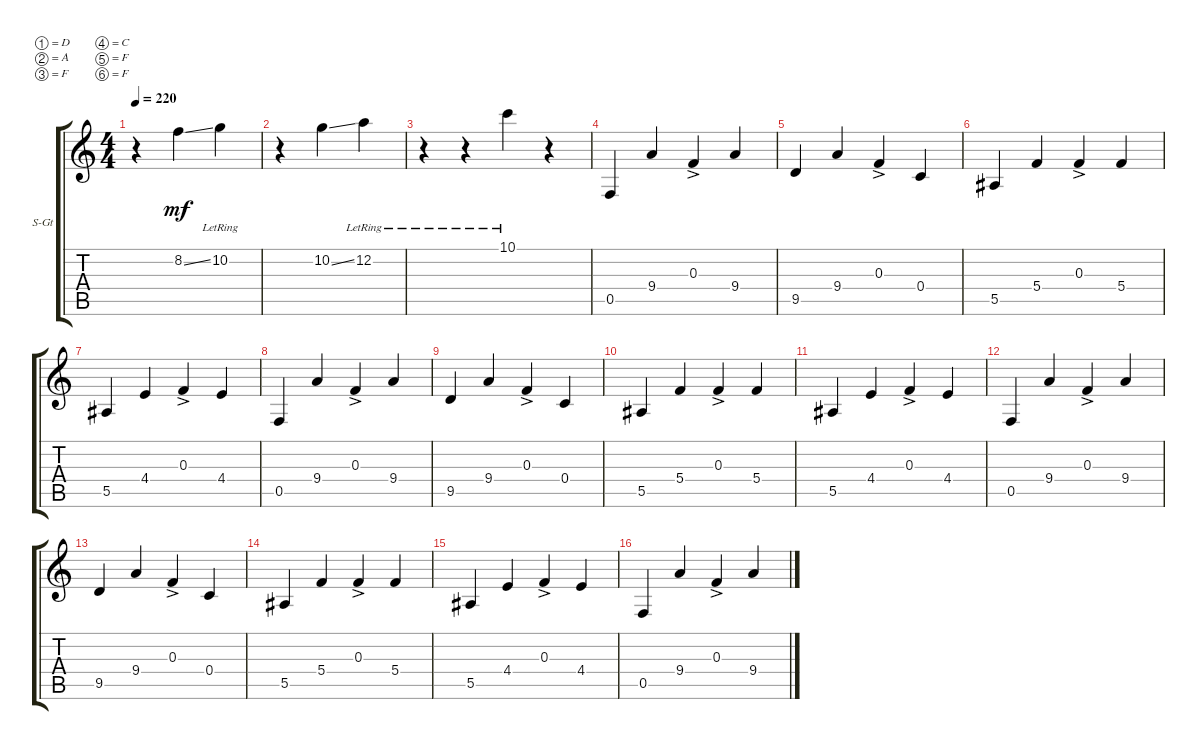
\defaultSystemsLayout 4
\bracketExtendMode groupsimilarinstruments
\firstSystemTrackNameOrientation horizontal
\otherSystemsTrackNameOrientation horizontal
\track ("Steel Guitar" "S-Gt") {instrument acousticguitarsteel}
\staff {score tabs}
\tuning (D4 A3 F3 C3 F2 F2)
\ts (4 4)
\tempo 220
\clef g2
\ks c
r.4{dy mf} 8.2{ss}.4 10.2{lr}.4 |
r.4 10.2{ss}.4 12.2{lr}.4 |
r.4 r.4 10.1{lr}.4 r.4 |
0.5.4 9.4.4 0.3{ac}.4 9.4.4 |
9.5.4 9.4.4 0.3{ac}.4 0.4.4 |
5.5.4 5.4.4 0.3{ac}.4 5.4.4 |
5.5.4 4.4.4 0.3{ac}.4 4.4.4 |
0.5.4 9.4.4 0.3{ac}.4 9.4.4 |
9.5.4 9.4.4 0.3{ac}.4 0.4.4 |
5.5.4 5.4.4 0.3{ac}.4 5.4.4 |
5.5.4 4.4.4 0.3{ac}.4 4.4.4 |
0.5.4 9.4.4 0.3{ac}.4 9.4.4 |
9.5.4 9.4.4 0.3{ac}.4 0.4.4 |
5.5.4 5.4.4 0.3{ac}.4 5.4.4 |
5.5.4 4.4.4 0.3{ac}.4 4.4.4 |
0.5.4 9.4.4 0.3{ac}.4 9.4.4
